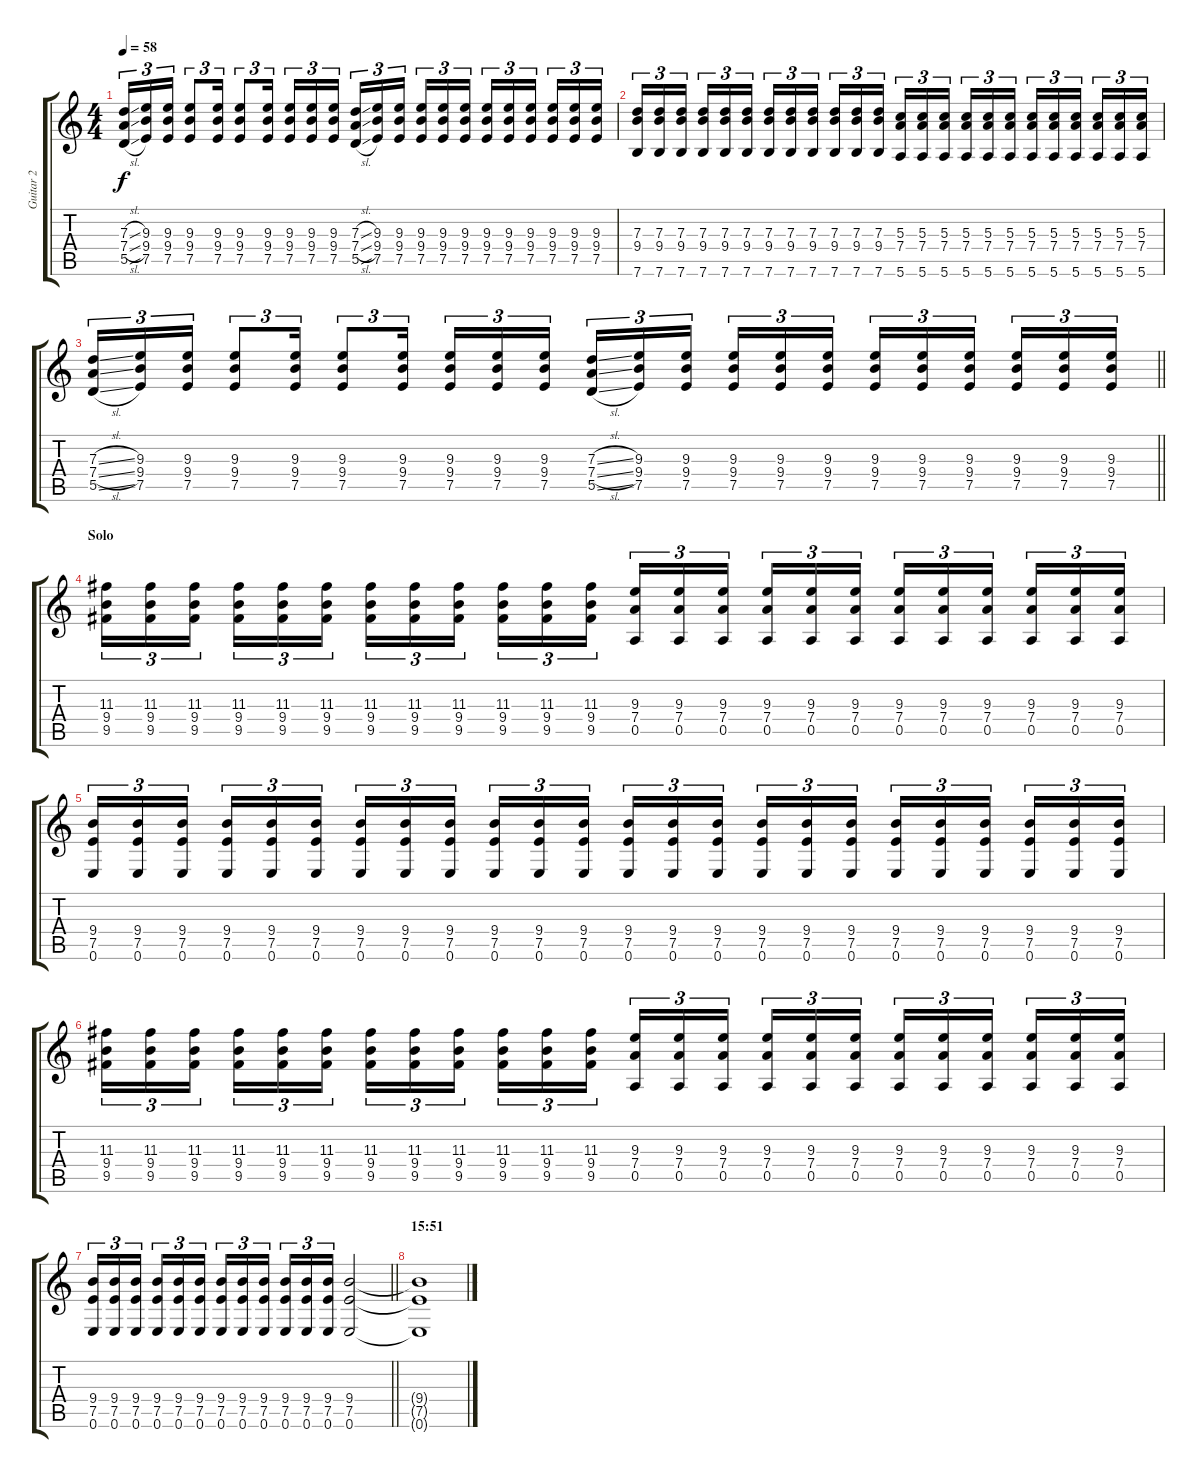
\track ("Guitar 2" "Guitar 2") {instrument distortionguitar}
\staff {score tabs}
\tuning (E4 B3 G3 D3 A2 E2) {hide}
\ts (4 4)
\tempo 58
\clef g2
\ks c
(7.3{sl} 7.4{sl} 5.5{sl}).16{tu (3 2) dy f} (9.3 9.4 7.5).16{tu (3 2)} (9.3 9.4 7.5).16{tu (3 2)} (9.3 9.4 7.5).8{tu (3 2)} (9.3 9.4 7.5).16{tu (3 2)} (9.3 9.4 7.5).8{tu (3 2)} (9.3 9.4 7.5).16{tu (3 2) beam splitsecondary} (9.3 9.4 7.5).16{tu (3 2)} (9.3 9.4 7.5).16{tu (3 2)} (9.3 9.4 7.5).16{tu (3 2)} (7.3{sl} 7.4{sl} 5.5{sl}).16{tu (3 2)} (9.3 9.4 7.5).16{tu (3 2)} (9.3 9.4 7.5).16{tu (3 2) beam splitsecondary} (9.3 9.4 7.5).16{tu (3 2)} (9.3 9.4 7.5).16{tu (3 2)} (9.3 9.4 7.5).16{tu (3 2)} (9.3 9.4 7.5).16{tu (3 2)} (9.3 9.4 7.5).16{tu (3 2)} (9.3 9.4 7.5).16{tu (3 2) beam splitsecondary} (9.3 9.4 7.5).16{tu (3 2)} (9.3 9.4 7.5).16{tu (3 2)} (9.3 9.4 7.5).16{tu (3 2)} |
(7.3 9.4 7.6).16{tu (3 2)} (7.3 9.4 7.6).16{tu (3 2)} (7.3 9.4 7.6).16{tu (3 2) beam splitsecondary} (7.3 9.4 7.6).16{tu (3 2)} (7.3 9.4 7.6).16{tu (3 2)} (7.3 9.4 7.6).16{tu (3 2)} (7.3 9.4 7.6).16{tu (3 2)} (7.3 9.4 7.6).16{tu (3 2)} (7.3 9.4 7.6).16{tu (3 2) beam splitsecondary} (7.3 9.4 7.6).16{tu (3 2)} (7.3 9.4 7.6).16{tu (3 2)} (7.3 9.4 7.6).16{tu (3 2)} (5.3 7.4 5.6).16{tu (3 2)} (5.3 7.4 5.6).16{tu (3 2)} (5.3 7.4 5.6).16{tu (3 2) beam splitsecondary} (5.3 7.4 5.6).16{tu (3 2)} (5.3 7.4 5.6).16{tu (3 2)} (5.3 7.4 5.6).16{tu (3 2)} (5.3 7.4 5.6).16{tu (3 2)} (5.3 7.4 5.6).16{tu (3 2)} (5.3 7.4 5.6).16{tu (3 2) beam splitsecondary} (5.3 7.4 5.6).16{tu (3 2)} (5.3 7.4 5.6).16{tu (3 2)} (5.3 7.4 5.6).16{tu (3 2)} |
\barLineRight lightlight
(7.3{sl} 7.4{sl} 5.5{sl}).16{tu (3 2)} (9.3 9.4 7.5).16{tu (3 2)} (9.3 9.4 7.5).16{tu (3 2)} (9.3 9.4 7.5).8{tu (3 2)} (9.3 9.4 7.5).16{tu (3 2)} (9.3 9.4 7.5).8{tu (3 2)} (9.3 9.4 7.5).16{tu (3 2) beam splitsecondary} (9.3 9.4 7.5).16{tu (3 2)} (9.3 9.4 7.5).16{tu (3 2)} (9.3 9.4 7.5).16{tu (3 2)} (7.3{sl} 7.4{sl} 5.5{sl}).16{tu (3 2)} (9.3 9.4 7.5).16{tu (3 2)} (9.3 9.4 7.5).16{tu (3 2) beam splitsecondary} (9.3 9.4 7.5).16{tu (3 2)} (9.3 9.4 7.5).16{tu (3 2)} (9.3 9.4 7.5).16{tu (3 2)} (9.3 9.4 7.5).16{tu (3 2)} (9.3 9.4 7.5).16{tu (3 2)} (9.3 9.4 7.5).16{tu (3 2) beam splitsecondary} (9.3 9.4 7.5).16{tu (3 2)} (9.3 9.4 7.5).16{tu (3 2)} (9.3 9.4 7.5).16{tu (3 2)} |
\section ("" "Solo")
(11.3 9.4 9.5).16{tu (3 2) volume 12} (11.3 9.4 9.5).16{tu (3 2)} (11.3 9.4 9.5).16{tu (3 2) beam splitsecondary} (11.3 9.4 9.5).16{tu (3 2)} (11.3 9.4 9.5).16{tu (3 2)} (11.3 9.4 9.5).16{tu (3 2)} (11.3 9.4 9.5).16{tu (3 2)} (11.3 9.4 9.5).16{tu (3 2)} (11.3 9.4 9.5).16{tu (3 2) beam splitsecondary} (11.3 9.4 9.5).16{tu (3 2)} (11.3 9.4 9.5).16{tu (3 2)} (11.3 9.4 9.5).16{tu (3 2)} (9.3 7.4 0.5).16{tu (3 2)} (9.3 7.4 0.5).16{tu (3 2)} (9.3 7.4 0.5).16{tu (3 2) beam splitsecondary} (9.3 7.4 0.5).16{tu (3 2)} (9.3 7.4 0.5).16{tu (3 2)} (9.3 7.4 0.5).16{tu (3 2)} (9.3 7.4 0.5).16{tu (3 2)} (9.3 7.4 0.5).16{tu (3 2)} (9.3 7.4 0.5).16{tu (3 2) beam splitsecondary} (9.3 7.4 0.5).16{tu (3 2)} (9.3 7.4 0.5).16{tu (3 2)} (9.3 7.4 0.5).16{tu (3 2)} |
(9.4 7.5 0.6).16{tu (3 2)} (9.4 7.5 0.6).16{tu (3 2)} (9.4 7.5 0.6).16{tu (3 2) beam splitsecondary} (9.4 7.5 0.6).16{tu (3 2)} (9.4 7.5 0.6).16{tu (3 2)} (9.4 7.5 0.6).16{tu (3 2)} (9.4 7.5 0.6).16{tu (3 2)} (9.4 7.5 0.6).16{tu (3 2)} (9.4 7.5 0.6).16{tu (3 2) beam splitsecondary} (9.4 7.5 0.6).16{tu (3 2)} (9.4 7.5 0.6).16{tu (3 2)} (9.4 7.5 0.6).16{tu (3 2)} (9.4 7.5 0.6).16{tu (3 2)} (9.4 7.5 0.6).16{tu (3 2)} (9.4 7.5 0.6).16{tu (3 2) beam splitsecondary} (9.4 7.5 0.6).16{tu (3 2)} (9.4 7.5 0.6).16{tu (3 2)} (9.4 7.5 0.6).16{tu (3 2)} (9.4 7.5 0.6).16{tu (3 2)} (9.4 7.5 0.6).16{tu (3 2)} (9.4 7.5 0.6).16{tu (3 2) beam splitsecondary} (9.4 7.5 0.6).16{tu (3 2)} (9.4 7.5 0.6).16{tu (3 2)} (9.4 7.5 0.6).16{tu (3 2)} |
(11.3 9.4 9.5).16{tu (3 2)} (11.3 9.4 9.5).16{tu (3 2)} (11.3 9.4 9.5).16{tu (3 2) beam splitsecondary} (11.3 9.4 9.5).16{tu (3 2)} (11.3 9.4 9.5).16{tu (3 2)} (11.3 9.4 9.5).16{tu (3 2)} (11.3 9.4 9.5).16{tu (3 2)} (11.3 9.4 9.5).16{tu (3 2)} (11.3 9.4 9.5).16{tu (3 2) beam splitsecondary} (11.3 9.4 9.5).16{tu (3 2)} (11.3 9.4 9.5).16{tu (3 2)} (11.3 9.4 9.5).16{tu (3 2)} (9.3 7.4 0.5).16{tu (3 2)} (9.3 7.4 0.5).16{tu (3 2)} (9.3 7.4 0.5).16{tu (3 2) beam splitsecondary} (9.3 7.4 0.5).16{tu (3 2)} (9.3 7.4 0.5).16{tu (3 2)} (9.3 7.4 0.5).16{tu (3 2)} (9.3 7.4 0.5).16{tu (3 2)} (9.3 7.4 0.5).16{tu (3 2)} (9.3 7.4 0.5).16{tu (3 2) beam splitsecondary} (9.3 7.4 0.5).16{tu (3 2)} (9.3 7.4 0.5).16{tu (3 2)} (9.3 7.4 0.5).16{tu (3 2)} |
\barLineRight lightlight
(9.4 7.5 0.6).16{tu (3 2)} (9.4 7.5 0.6).16{tu (3 2)} (9.4 7.5 0.6).16{tu (3 2) beam splitsecondary} (9.4 7.5 0.6).16{tu (3 2)} (9.4 7.5 0.6).16{tu (3 2)} (9.4 7.5 0.6).16{tu (3 2)} (9.4 7.5 0.6).16{tu (3 2)} (9.4 7.5 0.6).16{tu (3 2)} (9.4 7.5 0.6).16{tu (3 2) beam splitsecondary} (9.4 7.5 0.6).16{tu (3 2)} (9.4 7.5 0.6).16{tu (3 2)} (9.4 7.5 0.6).16{tu (3 2)} (9.4 7.5 0.6).2 |
\section ("" "15:51")
(9.4{t} 7.5{t} 0.6{t}).1
